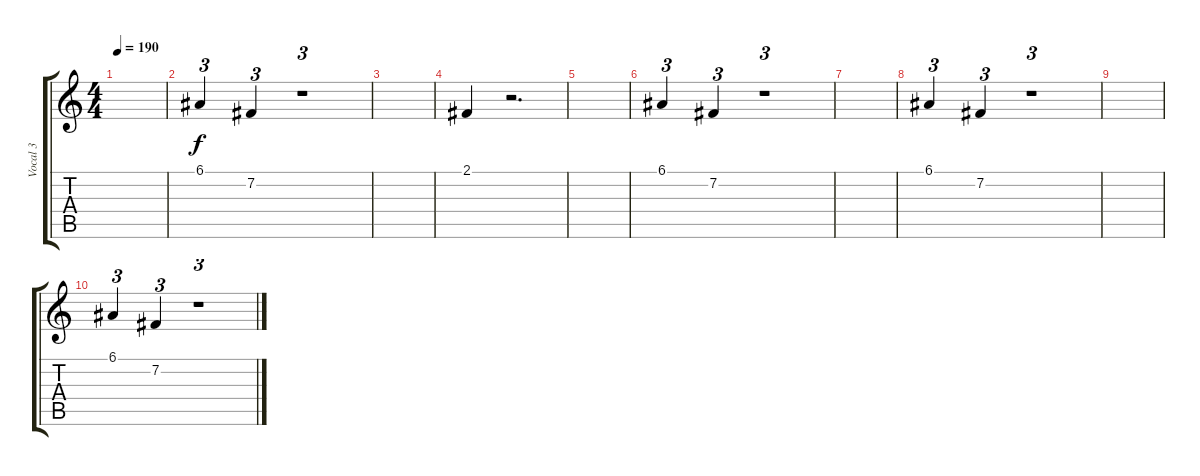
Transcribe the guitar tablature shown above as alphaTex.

\track ("Vocal 3" "Vocal 3") {instrument clarinet}
\staff {score tabs}
\tuning (E4 B3 G3 D3 A2 D2) {hide}
\ts (4 4)
\tempo 190
\clef g2
\ks c
|
6.1.4{tu (3 2)} 7.2.4{tu (3 2)} r.1{tu (3 2)} |
|
2.1.4 r.2{d} |
|
6.1.4{tu (3 2)} 7.2.4{tu (3 2)} r.1{tu (3 2)} |
|
6.1.4{tu (3 2)} 7.2.4{tu (3 2)} r.1{tu (3 2)} |
|
6.1.4{tu (3 2)} 7.2.4{tu (3 2)} r.1{tu (3 2)}
